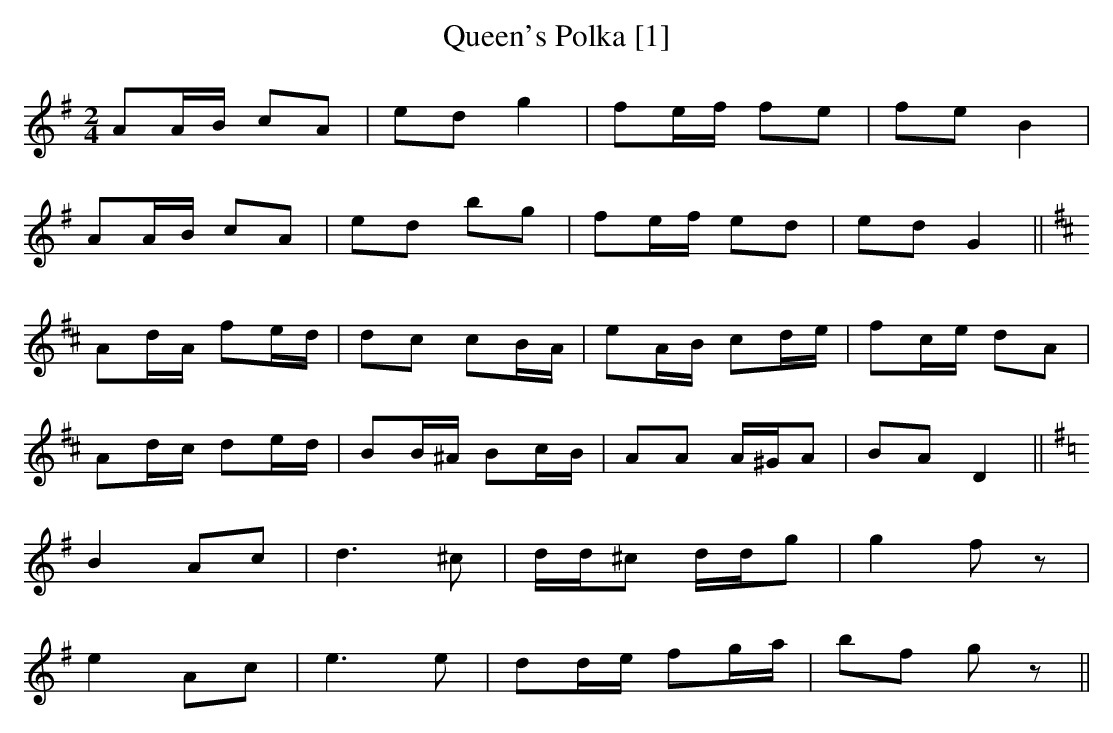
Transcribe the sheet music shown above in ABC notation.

X:1
T:Queen's Polka [1]
M:2/4
L:1/8
K:Ador
AA/B/ cA|ed g2|fe/f/ fe|fe B2|
AA/B/ cA|ed bg|fe/f/ ed|ed G2||
K:D
Ad/A/ fe/d/|dc cB/A/|eA/B/ cd/e/|fc/e/ dA|
Ad/c/ de/d/ |BB/^A/ Bc/B/|AA A/^G/A|BA D2||
K:G
B2 Ac|d3^c|d/d/^c d/d/g|g2 fz|
e2 Ac|e3e|dd/e/ fg/a/|bf gz||
